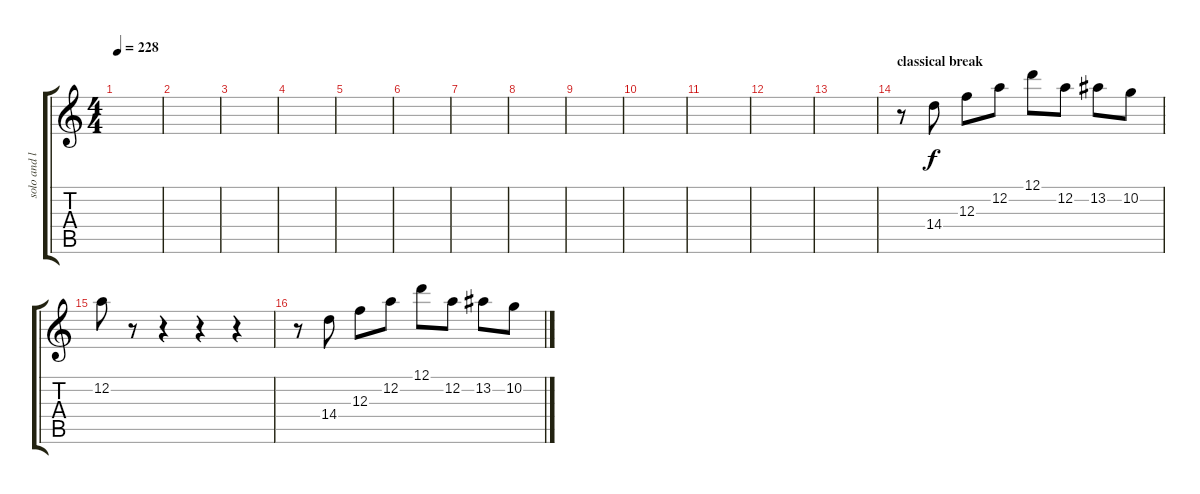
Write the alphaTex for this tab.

\track ("solo and licks" "solo and l") {instrument overdrivenguitar}
\staff {score tabs}
\tuning (D4 A3 F3 C3 G2 D2) {hide}
\ts (4 4)
\tempo 228
\clef g2
\ks c
|
|
|
|
|
|
|
|
|
|
|
|
|
\section ("" "classical break")
r.8 14.4.8 12.3.8 12.2.8 12.1.8 12.2.8 13.2.8 10.2.8 |
12.2.8 r.8 r.4 r.4 r.4 |
r.8 14.4.8 12.3.8 12.2.8 12.1.8 12.2.8 13.2.8 10.2.8
